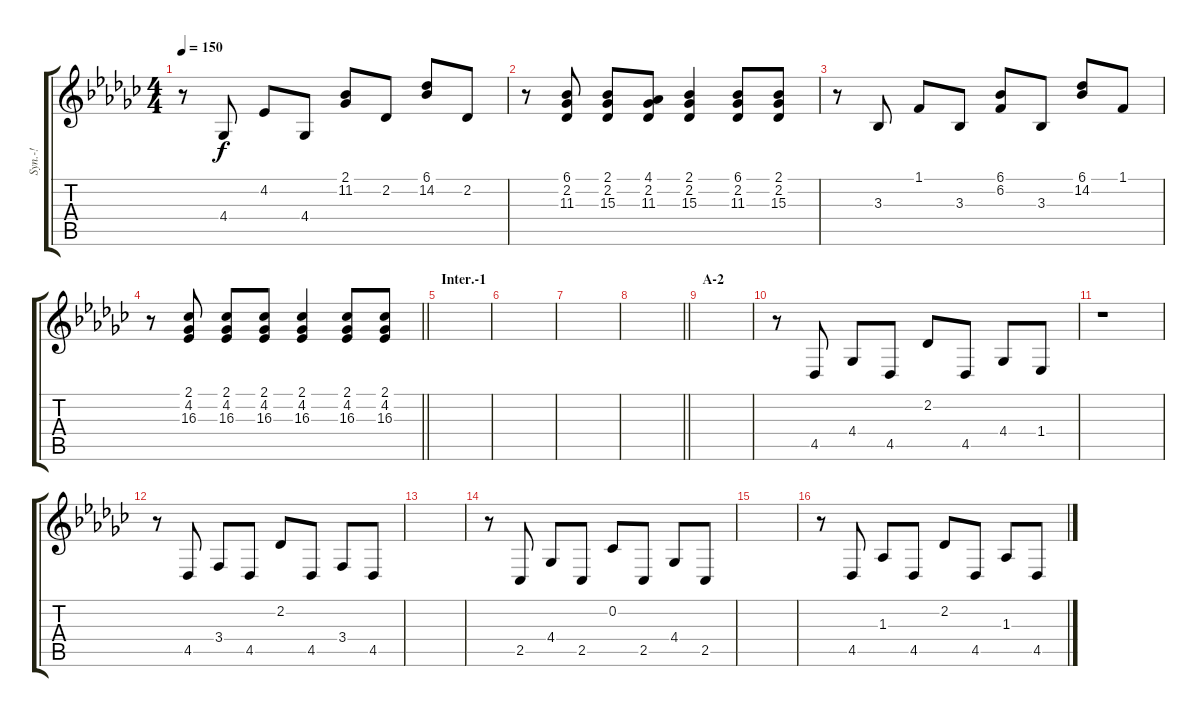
\track ("Syn.-!" "Syn.-!") {instrument lead1square}
\staff {score tabs}
\tuning (E4 B3 G3 D3 A2 E2) {hide}
\ts (4 4)
\tempo 150
\clef g2
\ks gb
r.8{dy f} 4.4.8 4.2.8 4.4.8 (2.1 11.2).8 2.2.8 (6.1 14.2).8 2.2.8 |
r.8 (6.1 2.2 11.3).8 (2.1 2.2 15.3).8 (4.1 2.2 11.3).8 (2.1 2.2 15.3).4 (6.1 2.2 11.3).8 (2.1 2.2 15.3).8 |
r.8 3.3.8 1.1.8 3.3.8 (6.1 6.2).8 3.3.8 (6.1 14.2).8 1.1.8 |
\barLineRight lightlight
r.8 (2.1 4.2 16.3).8 (2.1 4.2 16.3).8 (2.1 4.2 16.3).8 (2.1 4.2 16.3).4 (2.1 4.2 16.3).8 (2.1 4.2 16.3).8 |
\section ("" "Inter.-1")
|
|
|
\barLineRight lightlight
|
\section ("" "A-2")
|
r.8 4.5.8 4.4.8 4.5.8 2.2.8 4.5.8 4.4.8 1.4.8 |
r.1 |
r.8 4.5.8 3.4.8 4.5.8 2.2.8 4.5.8 3.4.8 4.5.8 |
|
r.8 2.5.8 4.4.8 2.5.8 0.2.8 2.5.8 4.4.8 2.5.8 |
|
r.8 4.5.8 1.3.8 4.5.8 2.2.8 4.5.8 1.3.8 4.5.8
